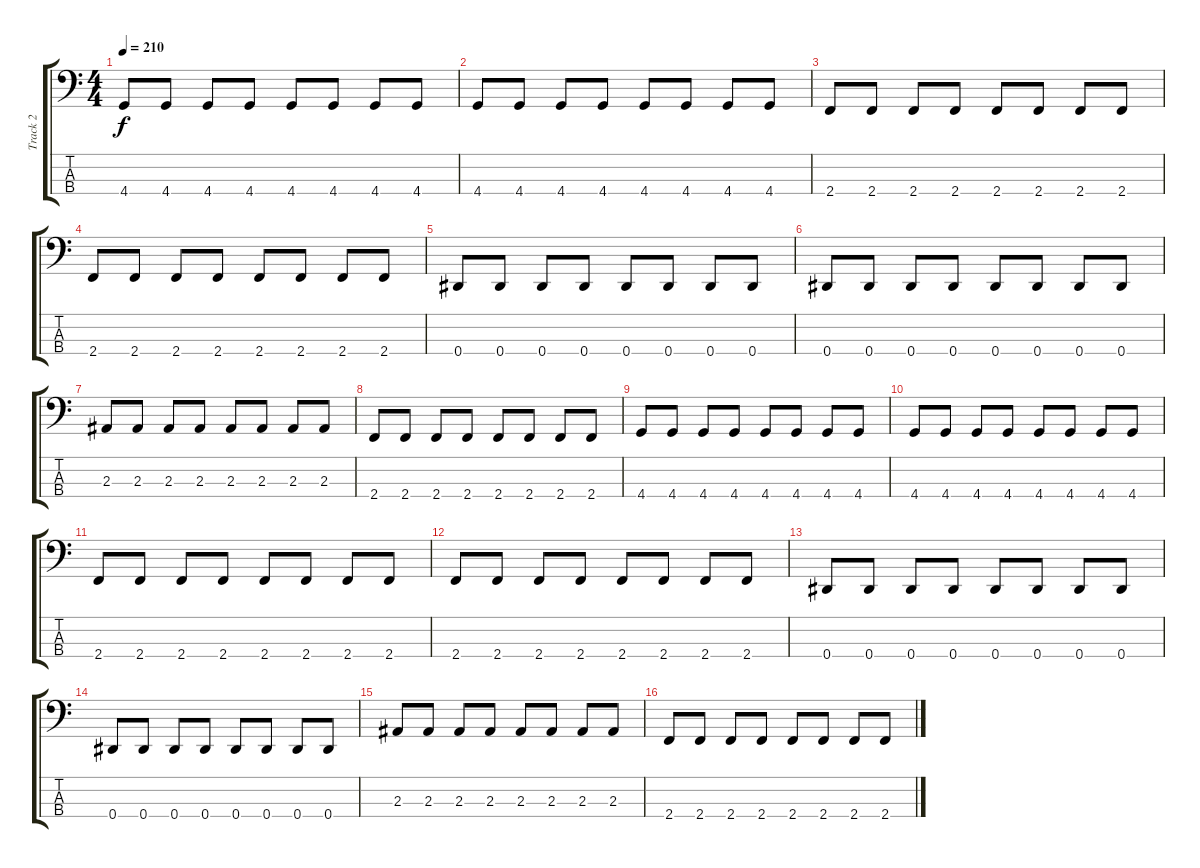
\track ("Track 2" "Track 2") {instrument electricbasspick}
\staff {score tabs}
\tuning (Gb2 Db2 Ab1 Eb1) {hide}
\ts (4 4)
\tempo 210
\clef f4
\ks c
4.4.8{dy f instrument electricbasspick} 4.4.8 4.4.8 4.4.8 4.4.8 4.4.8 4.4.8 4.4.8 |
4.4.8 4.4.8 4.4.8 4.4.8 4.4.8 4.4.8 4.4.8 4.4.8 |
2.4.8 2.4.8 2.4.8 2.4.8 2.4.8 2.4.8 2.4.8 2.4.8 |
2.4.8 2.4.8 2.4.8 2.4.8 2.4.8 2.4.8 2.4.8 2.4.8 |
0.4.8 0.4.8 0.4.8 0.4.8 0.4.8 0.4.8 0.4.8 0.4.8 |
0.4.8 0.4.8 0.4.8 0.4.8 0.4.8 0.4.8 0.4.8 0.4.8 |
2.3.8 2.3.8 2.3.8 2.3.8 2.3.8 2.3.8 2.3.8 2.3.8 |
2.4.8 2.4.8 2.4.8 2.4.8 2.4.8 2.4.8 2.4.8 2.4.8 |
4.4.8 4.4.8 4.4.8 4.4.8 4.4.8 4.4.8 4.4.8 4.4.8 |
4.4.8 4.4.8 4.4.8 4.4.8 4.4.8 4.4.8 4.4.8 4.4.8 |
2.4.8 2.4.8 2.4.8 2.4.8 2.4.8 2.4.8 2.4.8 2.4.8 |
2.4.8 2.4.8 2.4.8 2.4.8 2.4.8 2.4.8 2.4.8 2.4.8 |
0.4.8 0.4.8 0.4.8 0.4.8 0.4.8 0.4.8 0.4.8 0.4.8 |
0.4.8 0.4.8 0.4.8 0.4.8 0.4.8 0.4.8 0.4.8 0.4.8 |
2.3.8 2.3.8 2.3.8 2.3.8 2.3.8 2.3.8 2.3.8 2.3.8 |
2.4.8 2.4.8 2.4.8 2.4.8 2.4.8 2.4.8 2.4.8 2.4.8
